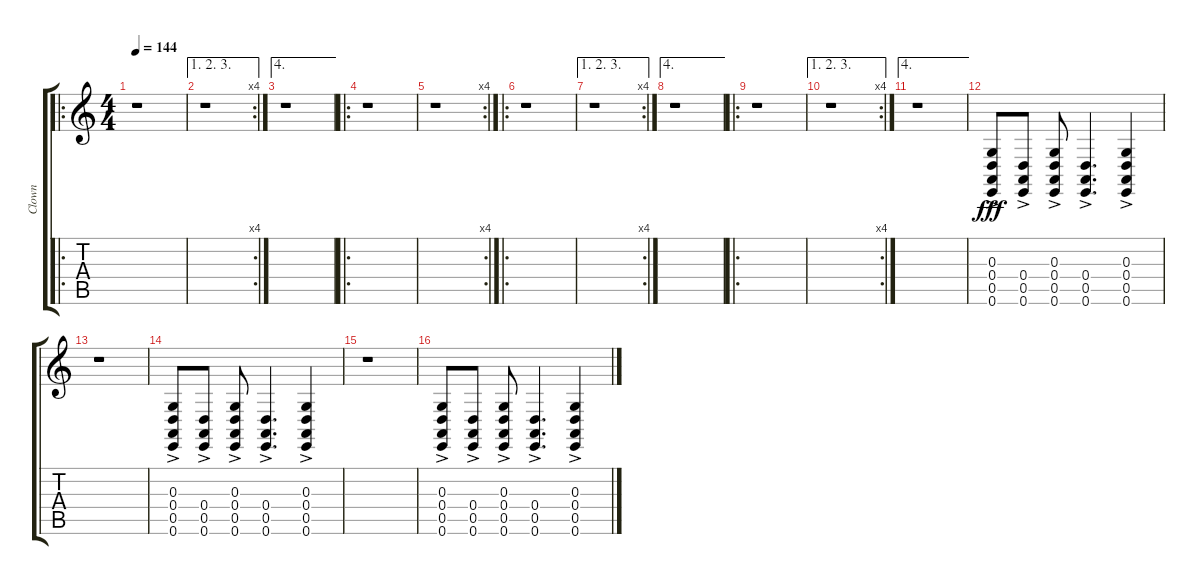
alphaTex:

\track ("Clown" "Clown") {instrument melodictom}
\staff {score tabs}
\tuning (E4 B3 G3 D3 A2 E2) {hide}
\ro
\ts (4 4)
\tempo 144
\clef g2
\ks c
r.1{dy fff instrument melodictom} |
\ae (1 2 3)
\rc 4
r.1 |
\ae 4
r.1 |
\ro
r.1 |
\rc 4
r.1 |
\ro
r.1 |
\ae (1 2 3)
\rc 4
r.1 |
\ae 4
r.1 |
\ro
r.1 |
\ae (1 2 3)
\rc 4
r.1 |
\ae 4
r.1 |
(0.3{ac} 0.4{ac} 0.5{ac} 0.6{ac}).8{balance 16} (0.4{ac} 0.5{ac} 0.6{ac}).8 (0.3{ac} 0.4{ac} 0.5{ac} 0.6{ac}).8 (0.4{ac} 0.5{ac} 0.6{ac}).4{d} (0.3{ac} 0.4{ac} 0.5{ac} 0.6{ac}).4 |
r.1 |
(0.3{ac} 0.4{ac} 0.5{ac} 0.6{ac}).8 (0.4{ac} 0.5{ac} 0.6{ac}).8 (0.3{ac} 0.4{ac} 0.5{ac} 0.6{ac}).8 (0.4{ac} 0.5{ac} 0.6{ac}).4{d} (0.3{ac} 0.4{ac} 0.5{ac} 0.6{ac}).4 |
r.1 |
(0.3{ac} 0.4{ac} 0.5{ac} 0.6{ac}).8 (0.4{ac} 0.5{ac} 0.6{ac}).8 (0.3{ac} 0.4{ac} 0.5{ac} 0.6{ac}).8 (0.4{ac} 0.5{ac} 0.6{ac}).4{d} (0.3{ac} 0.4{ac} 0.5{ac} 0.6{ac}).4
